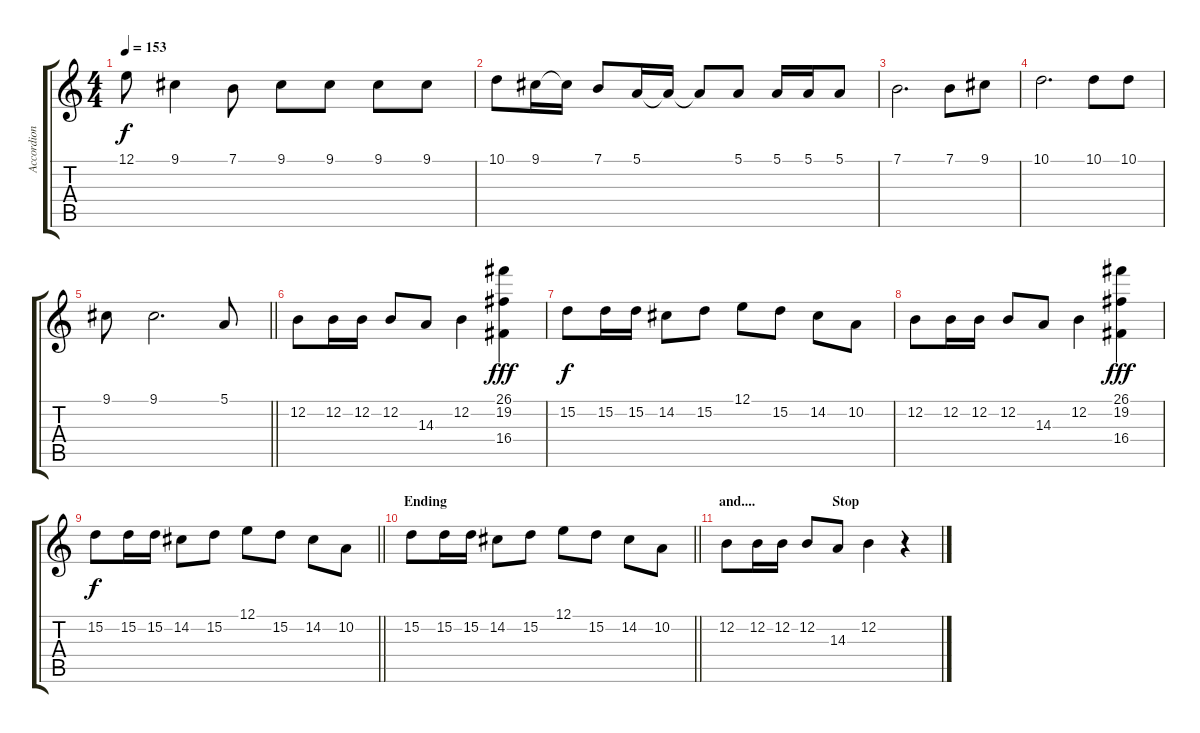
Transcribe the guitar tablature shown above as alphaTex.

\track ("Accordion Matt Hensley" "Accordion ") {instrument accordion}
\staff {score tabs}
\tuning (E4 B3 G3 D3 A2 E2) {hide}
\ts (4 4)
\tempo 153
\clef g2
\ks c
12.1.8{dy f} 9.1.4 7.1.8 9.1.8 9.1.8 9.1.8 9.1.8 |
10.1.8 9.1.16 9.1{t}.16 7.1.8 5.1.16 5.1{t}.16 5.1{t}.8 5.1.8 5.1.16 5.1.16 5.1.8 |
7.1.2{d} 7.1.8 9.1.8 |
10.1.2{d} 10.1.8 10.1.8 |
\barLineRight lightlight
9.1.8 9.1.2{d} 5.1.8 |
12.2.8 12.2.16 12.2.16 12.2.8 14.3.8 12.2.4 (26.1 19.2 16.4).4{dy fff} |
15.2.8{dy f} 15.2.16 15.2.16 14.2.8 15.2.8 12.1.8 15.2.8 14.2.8 10.2.8 |
12.2.8 12.2.16 12.2.16 12.2.8 14.3.8 12.2.4 (26.1 19.2 16.4).4{dy fff} |
\barLineRight lightlight
15.2.8{dy f} 15.2.16 15.2.16 14.2.8 15.2.8 12.1.8 15.2.8 14.2.8 10.2.8 |
\section ("" "Ending")
\barLineRight lightlight
15.2.8 15.2.16 15.2.16 14.2.8 15.2.8 12.1.8 15.2.8 14.2.8 10.2.8 |
\section ("" "and....                      Stop")
12.2.8 12.2.16 12.2.16 12.2.8 14.3.8 12.2.4 r.4
